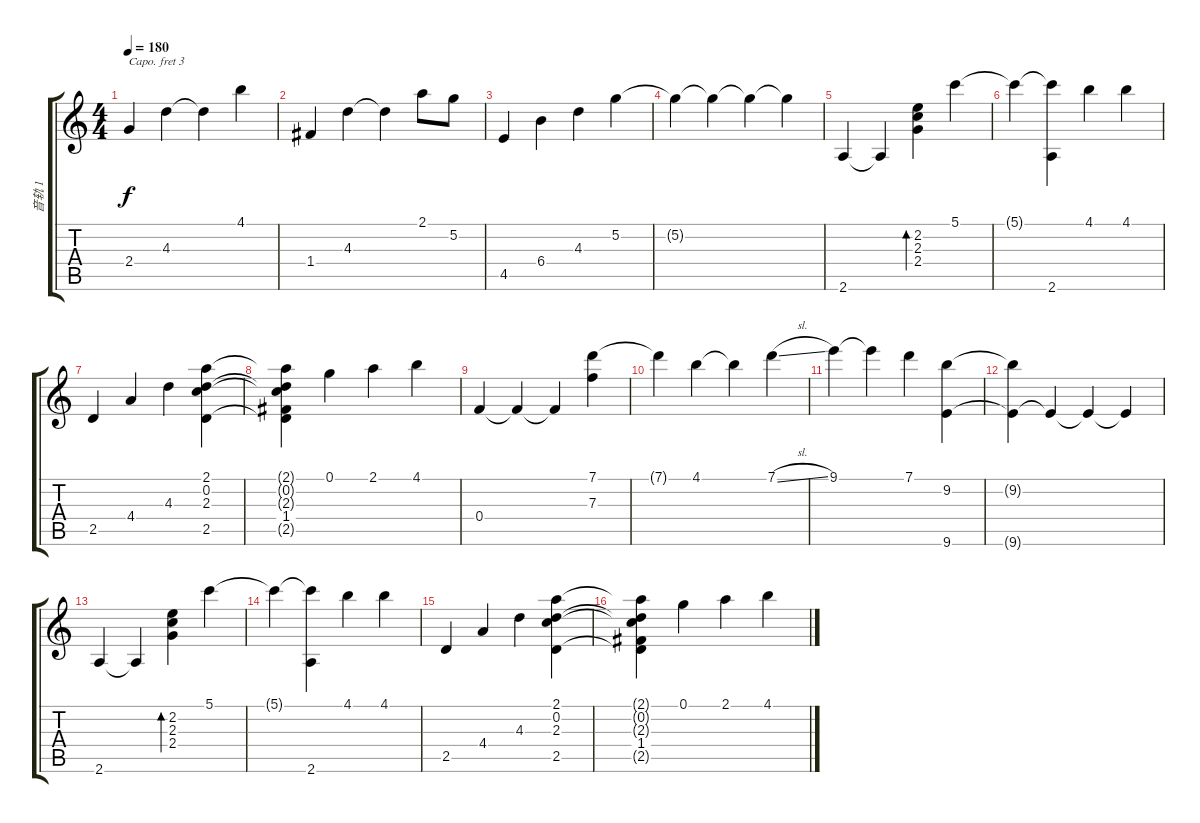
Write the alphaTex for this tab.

\track ("音轨 1" "音轨 1") {instrument acousticguitarsteel}
\staff {score tabs}
\capo 3
\tuning (E4 B3 G3 D3 A2 E2) {hide}
\ts (4 4)
\tempo 180
\clef g2
\ks c
2.4.4{dy f} 4.3.4 4.3{t}.4 4.1.4 |
1.4.4 4.3.4 4.3{t}.4 2.1.8 5.2.8 |
4.5.4 6.4.4 4.3.4 5.2.4 |
5.2{t}.4 5.2{t}.4 5.2{t}.4 5.2{t}.4 |
2.6.4 2.6{t}.4 (2.2 2.3 2.4).4{bd 480} 5.1.4 |
5.1{t}.4 (5.1{t} 2.6).4 4.1.4 4.1.4 |
2.5.4 4.4.4 4.3.4 (2.1 0.2 2.3 2.5).4 |
(2.1{t} 0.2{t} 2.3{t} 1.4 2.5{t}).4 0.1.4 2.1.4 4.1.4 |
0.4.4 0.4{t}.4 0.4{t}.4 (7.1 7.3).4 |
7.1{t}.4 4.1.4 4.1{t}.4 7.1{sl}.4 |
9.1.4 9.1{t}.4 7.1.4 (9.2 9.6).4 |
(9.2{t} 9.6{t}).4 9.6{t}.4 9.6{t}.4 9.6{t}.4 |
2.6.4 2.6{t}.4 (2.2 2.3 2.4).4{bd 480} 5.1.4 |
5.1{t}.4 (5.1{t} 2.6).4 4.1.4 4.1.4 |
2.5.4 4.4.4 4.3.4 (2.1 0.2 2.3 2.5).4 |
(2.1{t} 0.2{t} 2.3{t} 1.4 2.5{t}).4 0.1.4 2.1.4 4.1.4
